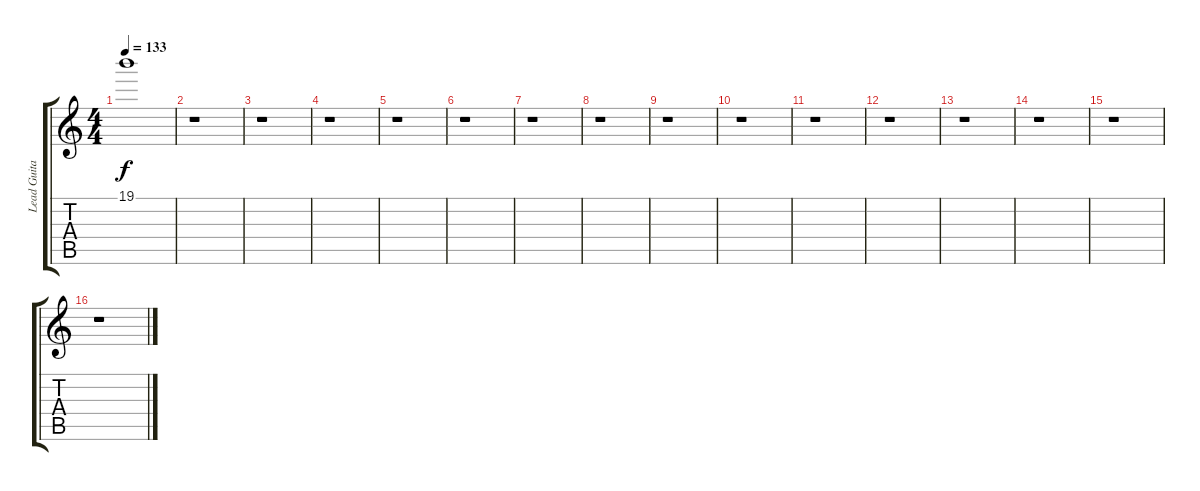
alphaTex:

\track ("Lead Guitar" "Lead Guita") {instrument overdrivenguitar}
\staff {score tabs}
\tuning (E4 B3 G3 D3 A2 E2) {hide}
\ts (4 4)
\tempo 133
\clef g2
\ks c
19.1{t}.1{dy f} |
r.1 |
r.1 |
r.1 |
r.1 |
r.1 |
r.1 |
r.1 |
r.1 |
r.1 |
r.1 |
r.1 |
r.1 |
r.1 |
r.1 |
r.1
